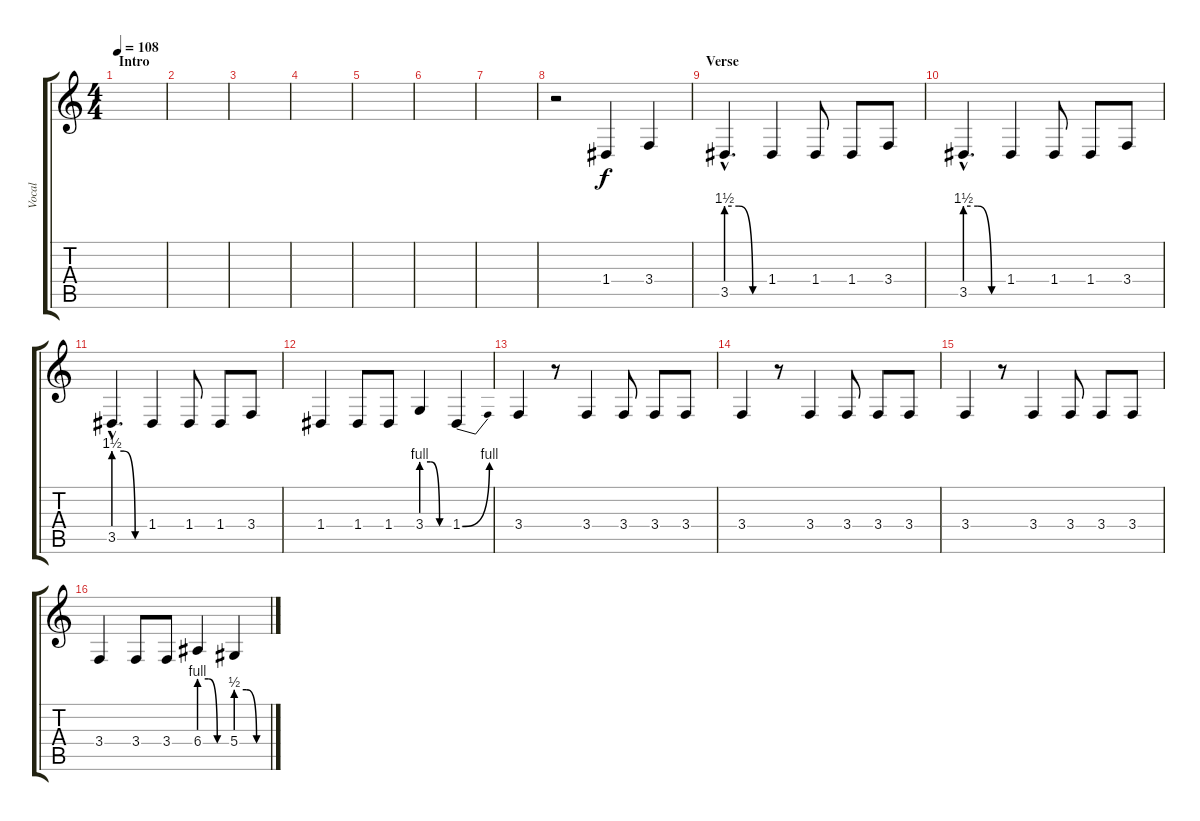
\track ("Vocal" "Vocal") {instrument sopranosax}
\staff {score tabs}
\tuning (E4 B3 G3 D3 A2 E2) {hide}
\ts (4 4)
\section ("" "Intro")
\tempo 108
\clef g2
\ks c
|
|
|
|
|
|
|
r.2 1.4.4 3.4.4 |
\section ("" "Verse")
3.5{be (custom 0 6 20 6 42 0 60 0) hac}.4{d} 1.4.4 1.4.8 1.4.8 3.4.8 |
3.5{be (custom 0 6 20 6 42 0 60 0) hac}.4{d} 1.4.4 1.4.8 1.4.8 3.4.8 |
3.5{be (custom 0 6 20 6 42 0 60 0) hac}.4{d} 1.4.4 1.4.8 1.4.8 3.4.8 |
1.4.4 1.4.8 1.4.8 3.4{be (custom 0 4 20 4 40 0 60 0)}.4 1.4{be (bend 0 0 60 4)}.4 |
3.4.4 r.8 3.4.4 3.4.8 3.4.8 3.4.8 |
3.4.4 r.8 3.4.4 3.4.8 3.4.8 3.4.8 |
3.4.4 r.8 3.4.4 3.4.8 3.4.8 3.4.8 |
3.4.4 3.4.8 3.4.8 6.4{be (custom 0 4 20 4 40 0 60 0)}.4 5.4{be (custom 0 2 20 2 40 0 60 0)}.4
